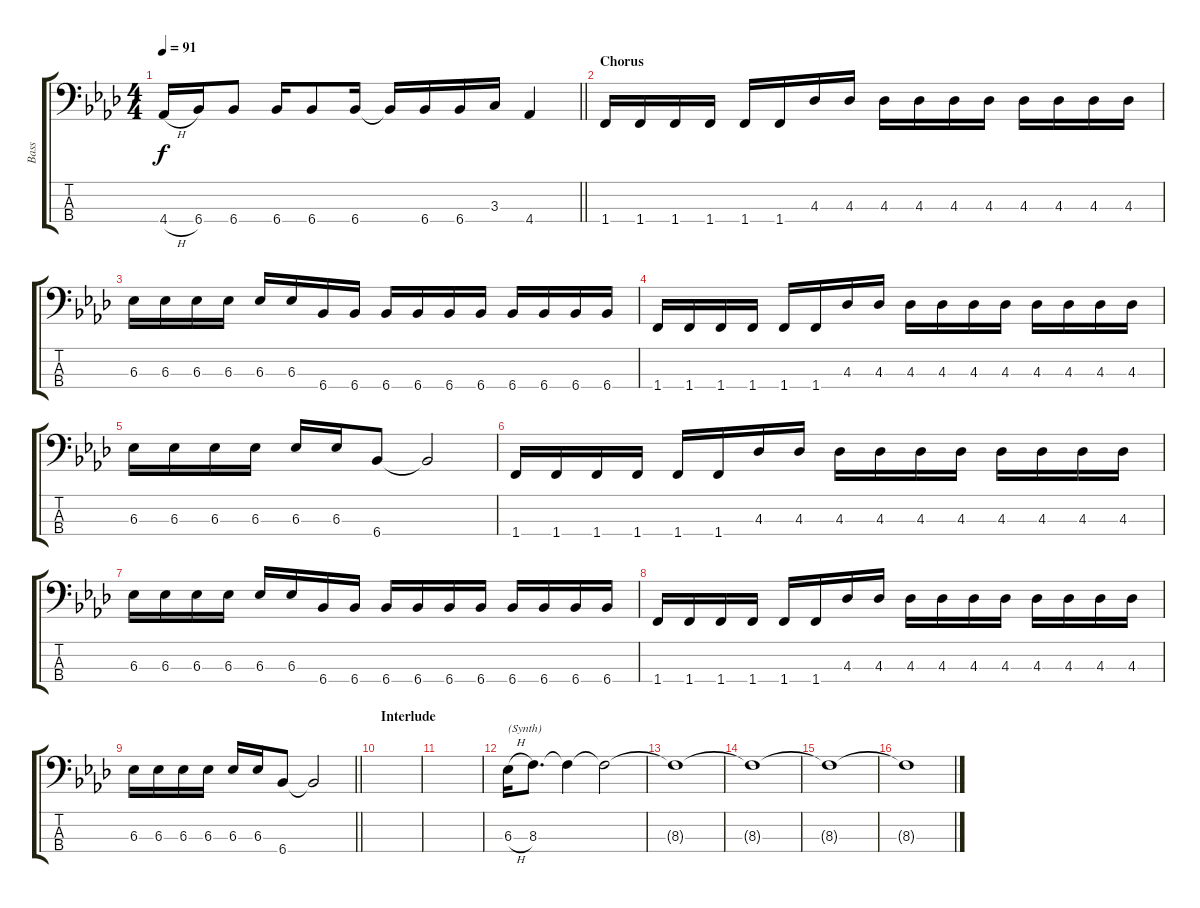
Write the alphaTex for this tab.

\track ("Bass" "Bass") {instrument electricbassfinger}
\staff {score tabs}
\tuning (G2 D2 A1 E1) {hide}
\ts (4 4)
\tempo 91
\clef f4
\barLineRight lightlight
\ks fminor
4.4{h}.16{dy f} 6.4.16 6.4.8 6.4.16 6.4.8 6.4.16 6.4{t}.16 6.4.16 6.4.16 3.3.16 4.4.4 |
\section ("" "Chorus")
1.4.16 1.4.16 1.4.16 1.4.16 1.4.16 1.4.16 4.3.16 4.3.16 4.3.16 4.3.16 4.3.16 4.3.16 4.3.16 4.3.16 4.3.16 4.3.16 |
6.3.16 6.3.16 6.3.16 6.3.16 6.3.16 6.3.16 6.4.16 6.4.16 6.4.16 6.4.16 6.4.16 6.4.16 6.4.16 6.4.16 6.4.16 6.4.16 |
1.4.16 1.4.16 1.4.16 1.4.16 1.4.16 1.4.16 4.3.16 4.3.16 4.3.16 4.3.16 4.3.16 4.3.16 4.3.16 4.3.16 4.3.16 4.3.16 |
6.3.16 6.3.16 6.3.16 6.3.16 6.3.16 6.3.16 6.4.8 6.4{t}.2 |
1.4.16 1.4.16 1.4.16 1.4.16 1.4.16 1.4.16 4.3.16 4.3.16 4.3.16 4.3.16 4.3.16 4.3.16 4.3.16 4.3.16 4.3.16 4.3.16 |
6.3.16 6.3.16 6.3.16 6.3.16 6.3.16 6.3.16 6.4.16 6.4.16 6.4.16 6.4.16 6.4.16 6.4.16 6.4.16 6.4.16 6.4.16 6.4.16 |
1.4.16 1.4.16 1.4.16 1.4.16 1.4.16 1.4.16 4.3.16 4.3.16 4.3.16 4.3.16 4.3.16 4.3.16 4.3.16 4.3.16 4.3.16 4.3.16 |
\barLineRight lightlight
6.3.16 6.3.16 6.3.16 6.3.16 6.3.16 6.3.16 6.4.8 6.4{t}.2 |
\section ("" "Interlude")
|
|
6.3{h}.16{txt "(Synth)" volume 8 instrument lead2sawtooth} 8.3.8{d} 8.3{t}.4 8.3{t}.2 |
8.3{t}.1 |
8.3{t}.1 |
8.3{t}.1 |
8.3{t}.1
